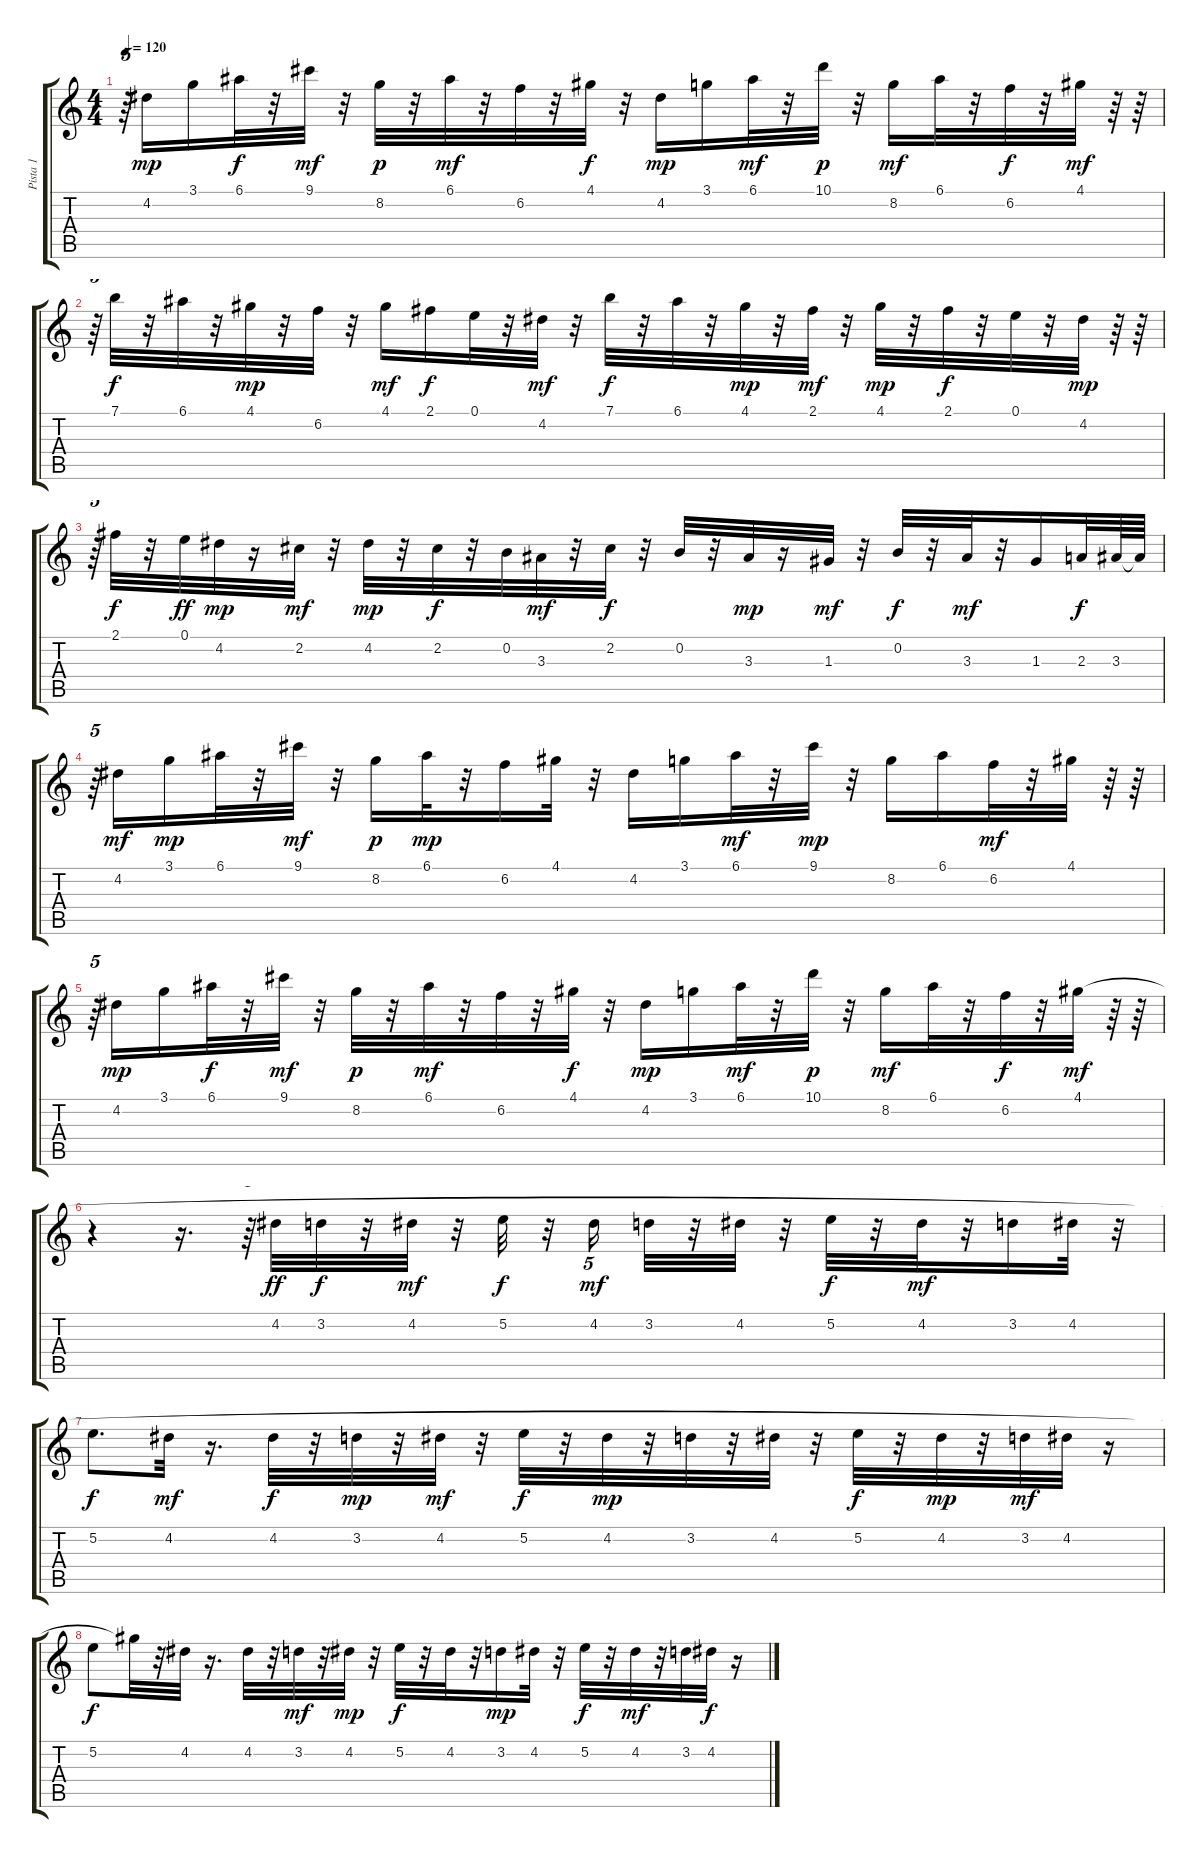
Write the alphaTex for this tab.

\track ("Pista 1" "Pista 1") {instrument acousticguitarsteel}
\staff {score tabs}
\tuning (E4 B3 G3 D3 A2 E2) {hide}
\ts (4 4)
\tempo 120
\clef g2
\ks c
r.64{tu (5 4) dy mf} 4.2.16{dy mp} 3.1.16 6.1.32{dy f} r.32 9.1.32{dy mf} r.32 8.2.32{dy p} r.32 6.1.32{dy mf} r.32 6.2.32 r.32 4.1.32{dy f} r.32 4.2.16{dy mp} 3.1.16 6.1.32{dy mf} r.32 10.1.32{dy p} r.32 8.2.16{dy mf} 6.1.32 r.32 6.2.32{dy f} r.32 4.1.32{dy mf} r.64 r.64 |
r.64{tu (5 4)} 7.1.32{dy f} r.32 6.1.32 r.32 4.1.32{dy mp} r.32 6.2.32 r.32 4.1.16{dy mf} 2.1.16{dy f} 0.1.32 r.32 4.2.32{dy mf} r.32 7.1.32{dy f} r.32 6.1.32 r.32 4.1.32{dy mp} r.32 2.1.32{dy mf} r.32 4.1.32{dy mp} r.32 2.1.32{dy f} r.32 0.1.32 r.32 4.2.32{dy mp} r.64 r.64 |
r.64{tu (5 4)} 2.1.32{dy f} r.32 0.1.32{dy ff} 4.2.32{dy mp} r.16 2.2.32{dy mf} r.32 4.2.32{dy mp} r.32 2.2.32{dy f} r.32 0.2.32 3.3.32{dy mf} r.32 2.2.32{dy f} r.32 0.2.32 r.32 3.3.32{dy mp} r.16 1.3.32{dy mf} r.32 0.2.32{dy f} r.32 3.3.32{dy mf} r.32 1.3.16 2.3.32{dy f} 3.3.64 3.3{t}.64 |
r.64{tu (5 4)} 4.2.16{dy mf} 3.1.16{dy mp} 6.1.32 r.32 9.1.32{dy mf} r.32 8.2.16{dy p} 6.1.32{dy mp} r.32 6.2.16 4.1.32 r.32 4.2.16 3.1.16 6.1.32{dy mf} r.32 9.1.32{dy mp} r.32 8.2.16 6.1.16 6.2.32{dy mf} r.32 4.1.32 r.64 r.64 |
r.64{tu (5 4)} 4.2.16{dy mp} 3.1.16 6.1.32{dy f} r.32 9.1.32{dy mf} r.32 8.2.32{dy p} r.32 6.1.32{dy mf} r.32 6.2.32 r.32 4.1.32{dy f} r.32 4.2.16{dy mp} 3.1.16 6.1.32{dy mf} r.32 10.1.32{dy p} r.32 8.2.16{dy mf} 6.1.32 r.32 6.2.32{dy f} r.32 4.1.32{dy mf} r.64 r.64 |
r.4 r.16{d} r.64{tu (5 4)} 4.2.32{dy ff} 3.2.32{dy f} r.32 4.2.32{dy mf} r.32 5.2.32{dy f} r.32 4.2.16{tu (5 4) dy mf} 3.2.32 r.32 4.2.32 r.32 5.2.32{dy f} r.32 4.2.32{dy mf} r.32 3.2.16 4.2.32 r.32 |
5.2.8{d dy f} 4.2.32{dy mf} r.16{d} 4.2.32{dy f} r.32 3.2.32{dy mp} r.32 4.2.32{dy mf} r.32 5.2.32{dy f} r.32 4.2.32{dy mp} r.32 3.2.32 r.32 4.2.32 r.32 5.2.32{dy f} r.32 4.2.32{dy mp} r.32 3.2.32{dy mf} 4.2.32 r.16 |
5.2.8{dy f} 4.1{t}.32 r.32 4.2.32 r.16{d} 4.2.32 r.32 3.2.32{dy mf} r.32 4.2.32{dy mp} r.32 5.2.32{dy f} r.32 4.2.32 r.32 3.2.16{dy mp} 4.2.32 r.32 5.2.32{dy f} r.32 4.2.32{dy mf} r.32 3.2.32 4.2.32{dy f} r.16
